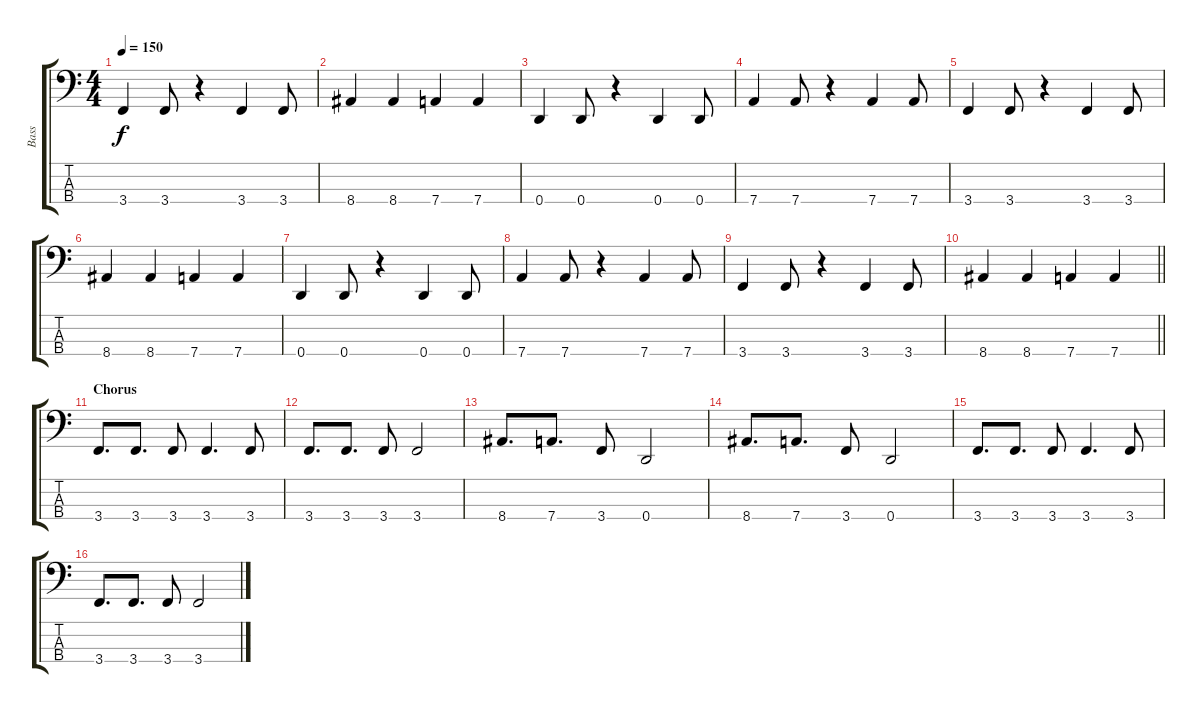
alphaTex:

\track ("Bass" "Bass") {instrument electricbassfinger}
\staff {score tabs}
\tuning (G2 D2 A1 D1) {hide}
\ts (4 4)
\tempo 150
\clef f4
\ks c
3.4.4{dy f} 3.4.8 r.4 3.4.4 3.4.8 |
8.4.4 8.4.4 7.4.4 7.4.4 |
0.4.4 0.4.8 r.4 0.4.4 0.4.8 |
7.4.4 7.4.8 r.4 7.4.4 7.4.8 |
3.4.4 3.4.8 r.4 3.4.4 3.4.8 |
8.4.4 8.4.4 7.4.4 7.4.4 |
0.4.4 0.4.8 r.4 0.4.4 0.4.8 |
7.4.4 7.4.8 r.4 7.4.4 7.4.8 |
3.4.4 3.4.8 r.4 3.4.4 3.4.8 |
\barLineRight lightlight
8.4.4 8.4.4 7.4.4 7.4.4 |
\section ("" "Chorus")
3.4.8{d} 3.4.8{d} 3.4.8 3.4.4{d} 3.4.8 |
3.4.8{d} 3.4.8{d} 3.4.8 3.4.2 |
8.4.8{d} 7.4.8{d} 3.4.8 0.4.2 |
8.4.8{d} 7.4.8{d} 3.4.8 0.4.2 |
3.4.8{d} 3.4.8{d} 3.4.8 3.4.4{d} 3.4.8 |
3.4.8{d} 3.4.8{d} 3.4.8 3.4.2
